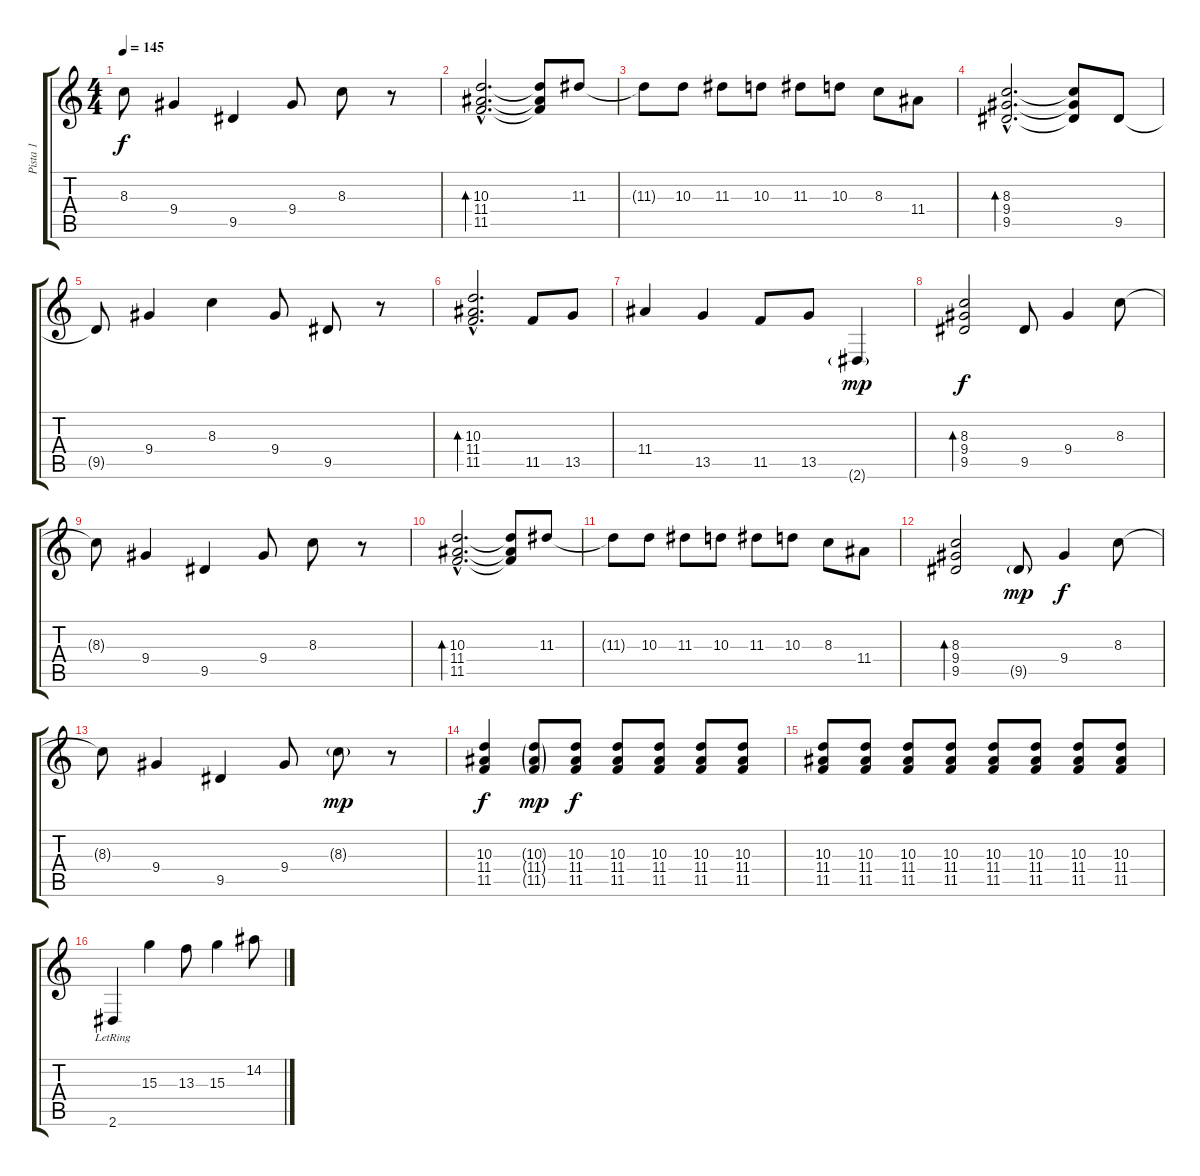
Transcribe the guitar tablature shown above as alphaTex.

\track ("Pista 1" "Pista 1") {instrument acousticguitarnylon}
\staff {score tabs}
\tuning (Db4 Ab3 E3 B2 Gb2 Db2) {hide}
\ts (4 4)
\tempo 145
\clef g2
\ks c
8.3{t}.8{dy f} 9.4.4 9.5.4 9.4.8 8.3.8 r.8 |
(10.3{hac} 11.4{hac} 11.5{hac}).2{d bd 240} (10.3{t} 11.4{t} 11.5{t}).8 11.3.8 |
11.3{t}.8 10.3.8 11.3.8 10.3.8 11.3.8 10.3.8 8.3.8 11.4.8 |
(8.3{hac} 9.4{hac} 9.5{hac}).2{d bd 240} (8.3{t} 9.4{t} 9.5{t}).8 9.5.8 |
9.5{t}.8 9.4.4 8.3.4 9.4.8 9.5.8 r.8 |
(10.3{hac} 11.4{hac} 11.5{hac}).2{d bd 240} 11.5.8 13.5.8 |
11.4.4 13.5.4 11.5.8 13.5.8 2.6{g}.4{dy mp} |
(8.3 9.4 9.5).2{bd 240 dy f} 9.5.8 9.4.4 8.3.8 |
8.3{t}.8 9.4.4 9.5.4 9.4.8 8.3.8 r.8 |
(10.3{hac} 11.4{hac} 11.5{hac}).2{d bd 240} (10.3{t} 11.4{t} 11.5{t}).8 11.3.8 |
11.3{t}.8 10.3.8 11.3.8 10.3.8 11.3.8 10.3.8 8.3.8 11.4.8 |
(8.3 9.4 9.5).2{bd 240} 9.5{g}.8{dy mp} 9.4.4{dy f} 8.3.8 |
8.3{t}.8 9.4.4 9.5.4 9.4.8 8.3{g}.8{dy mp} r.8 |
(10.3 11.4 11.5).4{dy f} (10.3{g} 11.4{g} 11.5{g}).8{dy mp} (10.3 11.4 11.5).8{dy f} (10.3 11.4 11.5).8 (10.3 11.4 11.5).8 (10.3 11.4 11.5).8 (10.3 11.4 11.5).8 |
(10.3 11.4 11.5).8 (10.3 11.4 11.5).8 (10.3 11.4 11.5).8 (10.3 11.4 11.5).8 (10.3 11.4 11.5).8 (10.3 11.4 11.5).8 (10.3 11.4 11.5).8 (10.3 11.4 11.5).8 |
2.6{lr}.4 15.3.4 13.3.8 15.3.4 14.2.8
